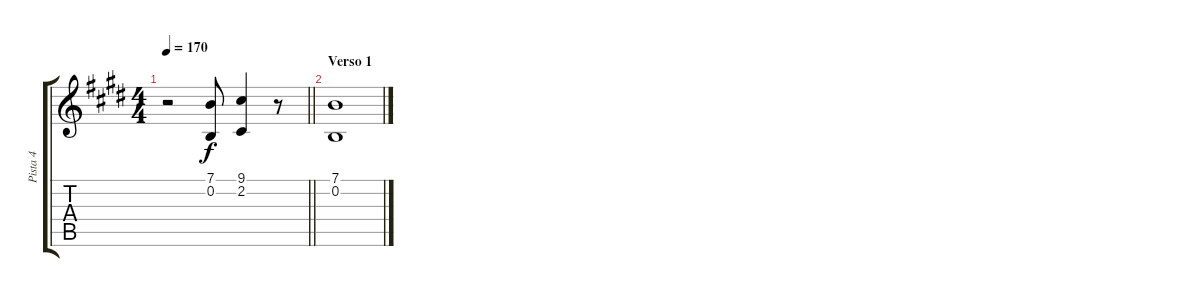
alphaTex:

\track ("Pista 4" "Pista 4") {instrument brasssection}
\staff {score tabs}
\tuning (E4 B3 G3 D3 A2 E2) {hide}
\ts (4 4)
\tempo 170
\clef g2
\barLineRight lightlight
\ks e
r.2{dy f} (7.1 0.2).8 (9.1 2.2).4 r.8 |
\section ("" "Verso 1")
(7.1 0.2).1
